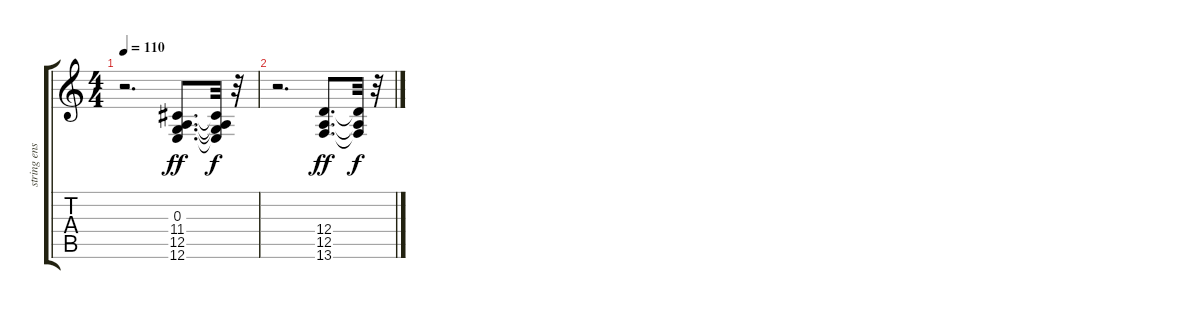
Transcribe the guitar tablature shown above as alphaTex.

\track ("string ensemble 1" "string ens") {instrument stringensemble1}
\staff {score tabs}
\tuning (E4 B3 G3 D3 A2 E2) {hide}
\ts (4 4)
\tempo 110
\clef g2
\ks c
r.2{d dy f} (0.3 11.4 12.5 12.6).8{d dy ff} (0.3{t} 11.4{t} 12.5{t} 12.6{t}).32{dy f} r.32 |
r.2{d} (12.4 12.5 13.6).8{d dy ff} (12.4{t} 12.5{t} 13.6{t}).32{dy f} r.32
